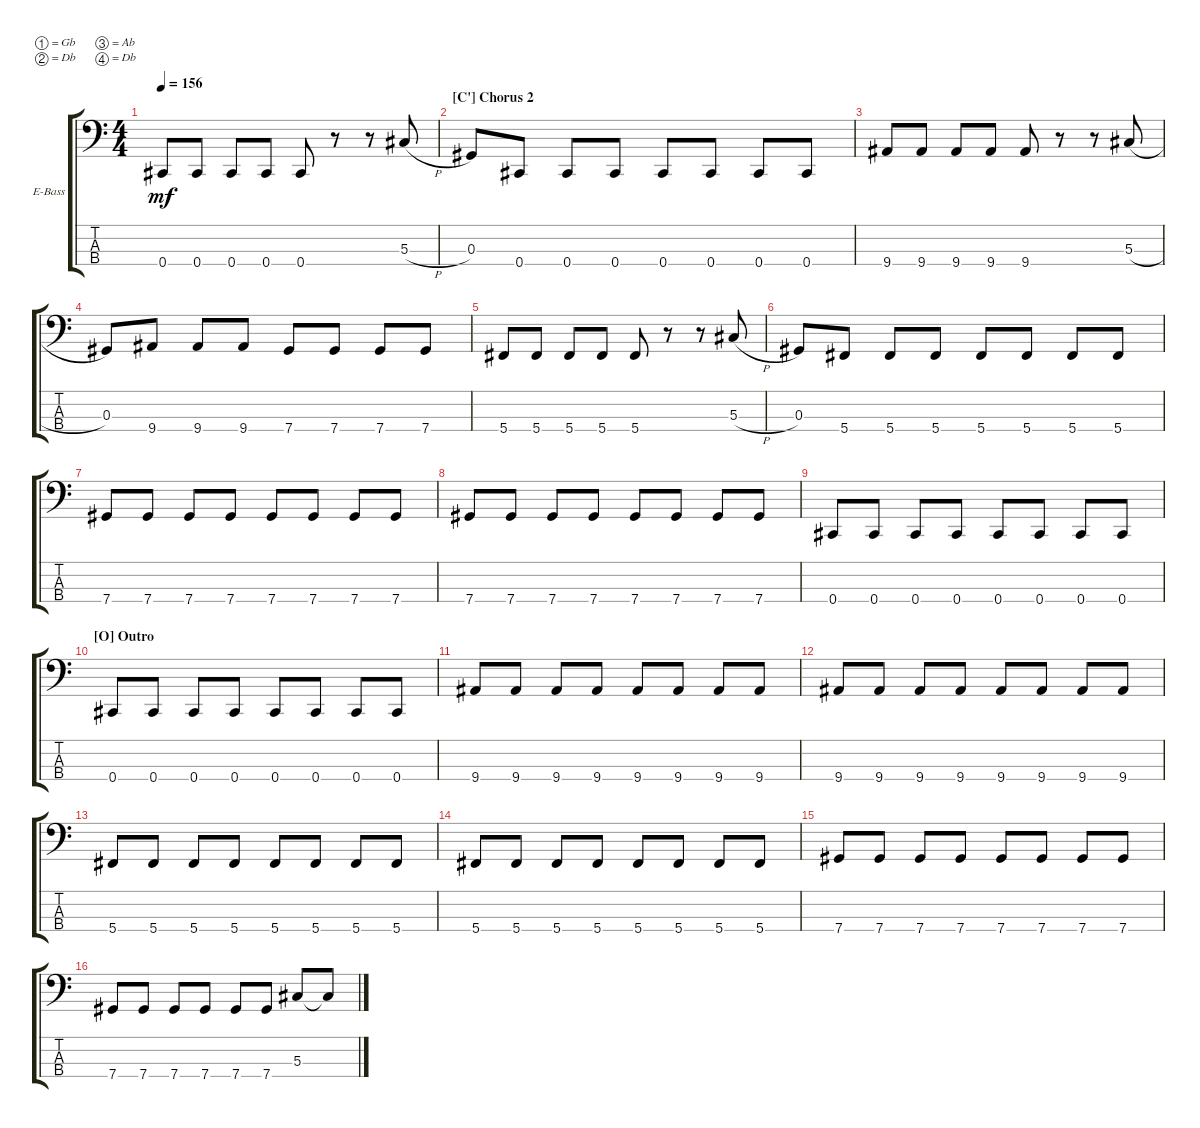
\defaultSystemsLayout 4
\bracketExtendMode groupsimilarinstruments
\firstSystemTrackNameOrientation horizontal
\otherSystemsTrackNameOrientation horizontal
\track ("Electric Bass" "E-Bass") {instrument electricbassfinger}
\staff {score tabs}
\tuning (Gb2 Db2 Ab1 Db1)
\ts (4 4)
\tempo 156
\clef f4
\ks c
0.4.8{dy mf} 0.4.8 0.4.8 0.4.8 0.4.8 r.8 r.8 5.3{h}.8 |
\section ("C'" "Chorus 2")
0.3.8 0.4.8 0.4.8 0.4.8 0.4.8 0.4.8 0.4.8 0.4.8 |
9.4.8 9.4.8 9.4.8 9.4.8 9.4.8 r.8 r.8 5.3{h}.8 |
0.3.8 9.4.8 9.4.8 9.4.8 7.4.8 7.4.8 7.4.8 7.4.8 |
5.4.8 5.4.8 5.4.8 5.4.8 5.4.8 r.8 r.8 5.3{h}.8 |
0.3.8 5.4.8 5.4.8 5.4.8 5.4.8 5.4.8 5.4.8 5.4.8 |
7.4.8 7.4.8 7.4.8 7.4.8 7.4.8 7.4.8 7.4.8 7.4.8 |
7.4.8 7.4.8 7.4.8 7.4.8 7.4.8 7.4.8 7.4.8 7.4.8 |
0.4.8 0.4.8 0.4.8 0.4.8 0.4.8 0.4.8 0.4.8 0.4.8 |
\section ("O" "Outro")
0.4.8 0.4.8 0.4.8 0.4.8 0.4.8 0.4.8 0.4.8 0.4.8 |
9.4.8 9.4.8 9.4.8 9.4.8 9.4.8 9.4.8 9.4.8 9.4.8 |
9.4.8 9.4.8 9.4.8 9.4.8 9.4.8 9.4.8 9.4.8 9.4.8 |
5.4.8 5.4.8 5.4.8 5.4.8 5.4.8 5.4.8 5.4.8 5.4.8 |
5.4.8 5.4.8 5.4.8 5.4.8 5.4.8 5.4.8 5.4.8 5.4.8 |
7.4.8 7.4.8 7.4.8 7.4.8 7.4.8 7.4.8 7.4.8 7.4.8 |
7.4.8 7.4.8 7.4.8 7.4.8 7.4.8 7.4.8 5.3.8 5.3{t}.8
